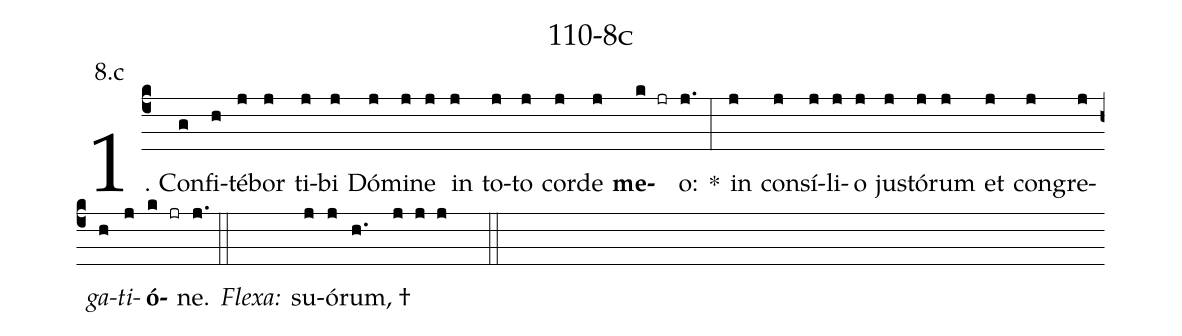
name: 110-8c;
annotation: 8.c;
%%
(c4)1. Con(g)fi(h)té(j)bor(j) ti(j)bi(j) Dó(j)mi(j)ne(j) in(j) to(j)to(j) cor(j)de(j) <b>me</b>(k jr)o:(j.) *(:) in(j) con(j)sí(j)li(j)o(j) ju(j)stó(j)rum(j) et(j) con(j)gre(j)<i>ga</i>(h)<i>ti</i>(j)<b>ó</b>(k jr)ne.(j.) (::)
<i>Flexa:</i>(////)  su(j)ó(j)rum, †(h.//// j j j  ::)
